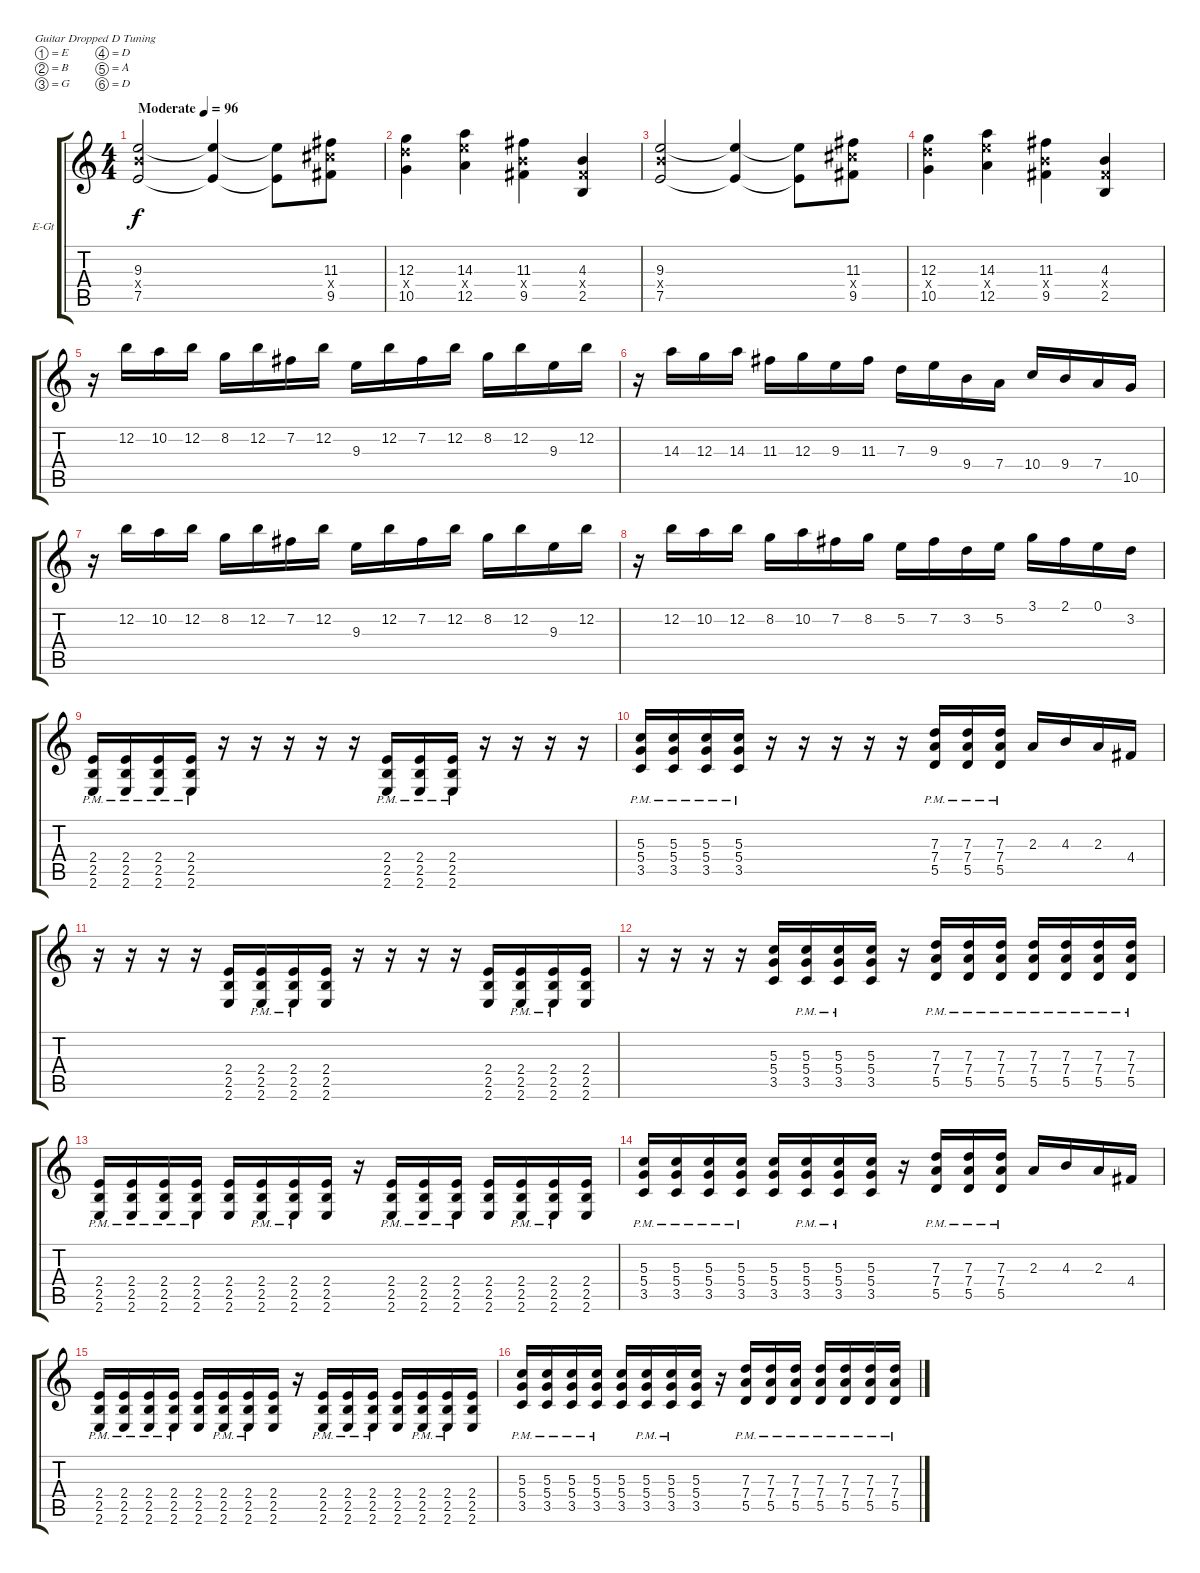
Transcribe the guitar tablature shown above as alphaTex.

\bracketExtendMode groupsimilarinstruments
\firstSystemTrackNameOrientation horizontal
\otherSystemsTrackNameOrientation horizontal
\track ("Lead Guitar" "E-Gt") {instrument distortionguitar}
\staff {score tabs}
\tuning (E4 B3 G3 D3 A2 D2)
\ts (4 4)
\beaming (8 2 2 2 2)
\tempo (96 "Moderate")
\clef g2
\ks c
(9.3 9.4{x} 7.5).2{dy f instrument distortionguitar} (9.3{t} 7.5{t}).4 (9.3{t} 7.5{t}).8 (11.3 11.4{x} 9.5).8 |
(12.3 12.4{x} 10.5).4 (14.3 14.4{x} 12.5).4 (11.3 9.4{x} 9.5).4 (4.3 4.4{x} 2.5).4 |
(9.3 9.4{x} 7.5).2 (9.3{t} 7.5{t}).4 (9.3{t} 7.5{t}).8 (11.3 11.4{x} 9.5).8 |
(12.3 12.4{x} 10.5).4 (14.3 14.4{x} 12.5).4 (11.3 9.4{x} 9.5).4 (4.3 4.4{x} 2.5).4 |
r.16 12.2.16 10.2.16 12.2.16 8.2.16 12.2.16 7.2.16 12.2.16 9.3.16 12.2.16 7.2.16 12.2.16 8.2.16 12.2.16 9.3.16 12.2.16 |
r.16 14.3.16 12.3.16 14.3.16 11.3.16 12.3.16 9.3.16 11.3.16 7.3.16 9.3.16 9.4.16 7.4.16 10.4.16 9.4.16 7.4.16 10.5.16 |
r.16 12.2.16 10.2.16 12.2.16 8.2.16 12.2.16 7.2.16 12.2.16 9.3.16 12.2.16 7.2.16 12.2.16 8.2.16 12.2.16 9.3.16 12.2.16 |
r.16 12.2.16 10.2.16 12.2.16 8.2.16 10.2.16 7.2.16 8.2.16 5.2.16 7.2.16 3.2.16 5.2.16 3.1.16 2.1.16 0.1.16 3.2.16 |
(2.4{pm} 2.5{pm} 2.6{pm}).16 (2.4{pm} 2.5{pm} 2.6{pm}).16 (2.4{pm} 2.5{pm} 2.6{pm}).16 (2.4{pm} 2.5{pm} 2.6{pm}).16 r.16 r.16 r.16 r.16 r.16 (2.4{pm} 2.5{pm} 2.6{pm}).16 (2.4{pm} 2.5{pm} 2.6{pm}).16 (2.4{pm} 2.5{pm} 2.6{pm}).16 r.16 r.16 r.16 r.16 |
(5.3{pm} 5.4{pm} 3.5{pm}).16 (5.3{pm} 5.4{pm} 3.5{pm}).16 (5.3{pm} 5.4{pm} 3.5{pm}).16 (5.3{pm} 5.4{pm} 3.5{pm}).16 r.16 r.16 r.16 r.16 r.16 (7.3{pm} 7.4{pm} 5.5{pm}).16 (7.3{pm} 7.4{pm} 5.5{pm}).16 (7.3{pm} 7.4{pm} 5.5{pm}).16 2.3.16 4.3.16 2.3.16 4.4.16 |
r.16 r.16 r.16 r.16 (2.4 2.5 2.6).16 (2.4{pm} 2.5{pm} 2.6{pm}).16 (2.4{pm} 2.5{pm} 2.6{pm}).16 (2.4 2.5 2.6).16 r.16 r.16 r.16 r.16 (2.4 2.5 2.6).16 (2.4{pm} 2.5{pm} 2.6{pm}).16 (2.4{pm} 2.5{pm} 2.6{pm}).16 (2.4 2.5 2.6).16 |
r.16 r.16 r.16 r.16 (5.3 5.4 3.5).16 (5.3{pm} 5.4{pm} 3.5{pm}).16 (5.3{pm} 5.4{pm} 3.5{pm}).16 (5.3 5.4 3.5).16 r.16 (7.3{pm} 7.4{pm} 5.5{pm}).16 (7.3{pm} 7.4{pm} 5.5{pm}).16 (7.3{pm} 7.4{pm} 5.5{pm}).16 (7.3{pm} 7.4{pm} 5.5{pm}).16 (7.3{pm} 7.4{pm} 5.5{pm}).16 (7.3{pm} 7.4{pm} 5.5{pm}).16 (7.3{pm} 7.4{pm} 5.5{pm}).16 |
(2.4{pm} 2.5{pm} 2.6{pm}).16 (2.4{pm} 2.5{pm} 2.6{pm}).16 (2.4{pm} 2.5{pm} 2.6{pm}).16 (2.4{pm} 2.5{pm} 2.6{pm}).16 (2.4 2.5 2.6).16 (2.4{pm} 2.5{pm} 2.6{pm}).16 (2.4{pm} 2.5{pm} 2.6{pm}).16 (2.4 2.5 2.6).16 r.16 (2.4{pm} 2.5{pm} 2.6{pm}).16 (2.4{pm} 2.5{pm} 2.6{pm}).16 (2.4{pm} 2.5{pm} 2.6{pm}).16 (2.4 2.5 2.6).16 (2.4{pm} 2.5{pm} 2.6{pm}).16 (2.4{pm} 2.5{pm} 2.6{pm}).16 (2.4 2.5 2.6).16 |
(5.3{pm} 5.4{pm} 3.5{pm}).16 (5.3{pm} 5.4{pm} 3.5{pm}).16 (5.3{pm} 5.4{pm} 3.5{pm}).16 (5.3{pm} 5.4{pm} 3.5{pm}).16 (5.3 5.4 3.5).16 (5.3{pm} 5.4{pm} 3.5{pm}).16 (5.3{pm} 5.4{pm} 3.5{pm}).16 (5.3 5.4 3.5).16 r.16 (7.3{pm} 7.4{pm} 5.5{pm}).16 (7.3{pm} 7.4{pm} 5.5{pm}).16 (7.3{pm} 7.4{pm} 5.5{pm}).16 2.3.16 4.3.16 2.3.16 4.4.16 |
(2.4{pm} 2.5{pm} 2.6{pm}).16 (2.4{pm} 2.5{pm} 2.6{pm}).16 (2.4{pm} 2.5{pm} 2.6{pm}).16 (2.4{pm} 2.5{pm} 2.6{pm}).16 (2.4 2.5 2.6).16 (2.4{pm} 2.5{pm} 2.6{pm}).16 (2.4{pm} 2.5{pm} 2.6{pm}).16 (2.4 2.5 2.6).16 r.16 (2.4{pm} 2.5{pm} 2.6{pm}).16 (2.4{pm} 2.5{pm} 2.6{pm}).16 (2.4{pm} 2.5{pm} 2.6{pm}).16 (2.4 2.5 2.6).16 (2.4{pm} 2.5{pm} 2.6{pm}).16 (2.4{pm} 2.5{pm} 2.6{pm}).16 (2.4 2.5 2.6).16 |
(5.3{pm} 5.4{pm} 3.5{pm}).16 (5.3{pm} 5.4{pm} 3.5{pm}).16 (5.3{pm} 5.4{pm} 3.5{pm}).16 (5.3{pm} 5.4{pm} 3.5{pm}).16 (5.3 5.4 3.5).16 (5.3{pm} 5.4{pm} 3.5{pm}).16 (5.3{pm} 5.4{pm} 3.5{pm}).16 (5.3 5.4 3.5).16 r.16 (7.3{pm} 7.4{pm} 5.5{pm}).16 (7.3{pm} 7.4{pm} 5.5{pm}).16 (7.3{pm} 7.4{pm} 5.5{pm}).16 (7.3{pm} 7.4{pm} 5.5{pm}).16 (7.3{pm} 7.4{pm} 5.5{pm}).16 (7.3{pm} 7.4{pm} 5.5{pm}).16 (7.3{pm} 7.4{pm} 5.5{pm}).16
